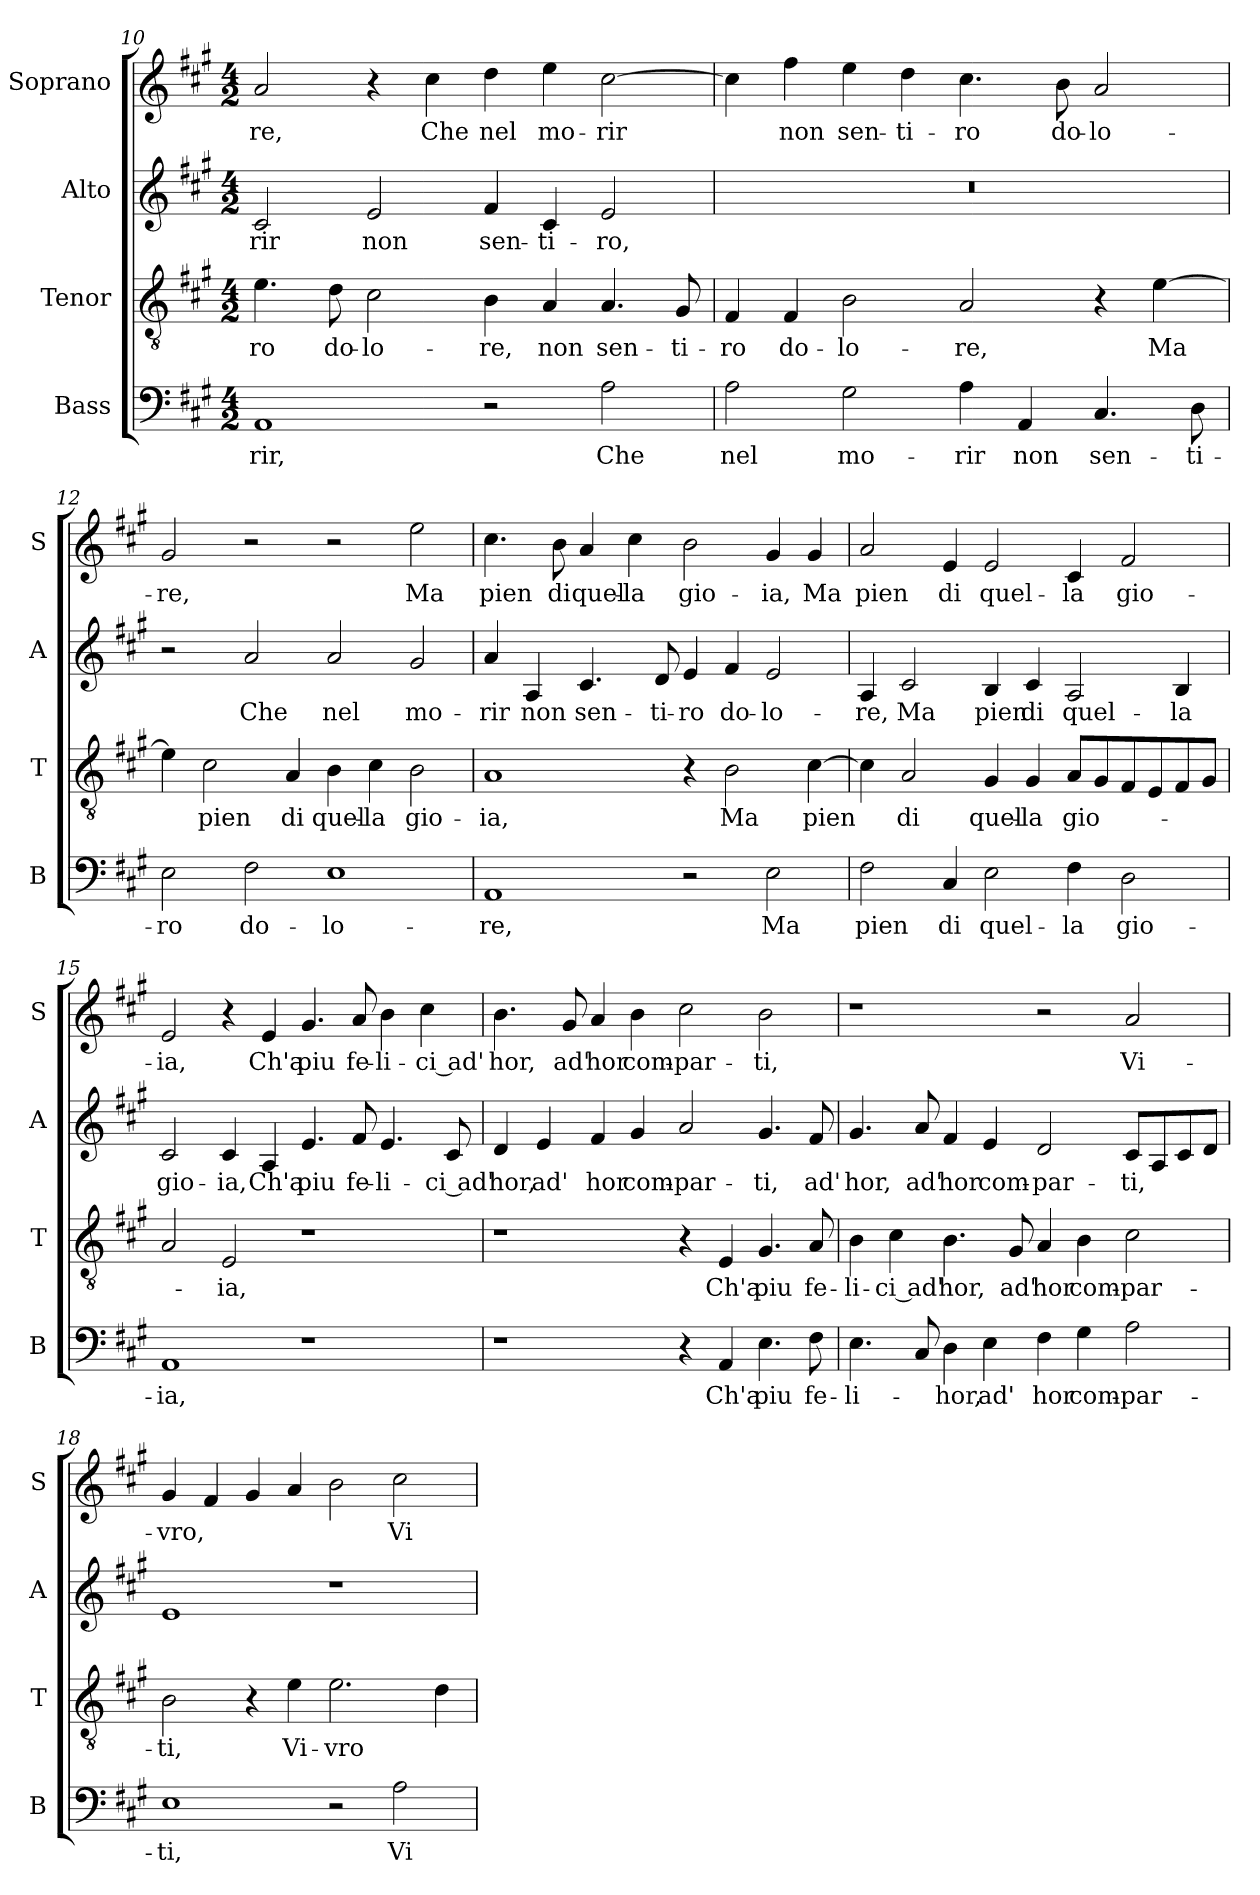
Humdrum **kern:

**kern	**text	**kern	**text	**kern	**text	**kern	**text
*part4	*part4	*part3	*part3	*part2	*part2	*part1	*part1
*staff4	*staff4	*staff3	*staff3	*staff2	*staff2	*staff1	*staff1
*I"Bass	*	*I"Tenor	*	*I"Alto	*	*I"Soprano	*
*I'B	*	*I'T	*	*I'A	*	*I'S	*
!!LO:LB:g=z
*clefF4	*	*clefGv2	*	*clefG2	*	*clefG2	*
*k[f#c#g#]	*	*k[f#c#g#]	*	*k[f#c#g#]	*	*k[f#c#g#]	*
*A:	*	*A:	*	*A:	*	*A:	*
*M4/2	*	*M4/2	*	*M4/2	*	*M4/2	*
=10	=10	=10	=10	=10	=10	=10	=10
!	!LO:LY:b	!	!LO:LY:b	!	!LO:LY:b	!	!LO:LY:b
1AA	-rir,	4.e\	-ro	2c#/	-rir	2a/	-re,
!	!	!	!LO:LY:b	!	!	!	!
.	.	8d\	do-	.	.	.	.
!	!	!	!LO:LY:b	!	!LO:LY:b	!	!
.	.	2c#\	-lo-	2e/	non	4r	.
!	!	!	!	!	!	!	!LO:LY:b
.	.	.	.	.	.	4cc#\	Che
!	!	!	!LO:LY:b	!	!LO:LY:b	!	!LO:LY:b
2r	.	4B\	-re,	4f#/	sen-	4dd\	nel
!	!	!	!LO:LY:b	!	!LO:LY:b	!	!LO:LY:b
.	.	4A/	non	4c#/	-ti-	4ee\	mo-
!	!LO:LY:b	!	!LO:LY:b	!	!LO:LY:b	!	!LO:LY:b
2A\	Che	4.A/	sen-	2e/	-ro,	[2cc#\	-rir
!	!	!	!LO:LY:b	!	!	!	!
.	.	8G#/	-ti-	.	.	.	.
=11	=11	=11	=11	=11	=11	=11	=11
!	!LO:LY:b	!	!LO:LY:b	!	!	!	!
2A\	nel	4F#/	-ro	0r	.	4cc#\]	.
!	!	!	!LO:LY:b	!	!	!	!LO:LY:b
.	.	4F#/	do-	.	.	4ff#\	non
!	!LO:LY:b	!	!LO:LY:b	!	!	!	!LO:LY:b
2G#\	mo-	2B\	-lo-	.	.	4ee\	sen-
!	!	!	!	!	!	!	!LO:LY:b
.	.	.	.	.	.	4dd\	-ti-
!	!LO:LY:b	!	!LO:LY:b	!	!	!	!LO:LY:b
4A\	-rir	2A/	-re,	.	.	4.cc#\	-ro
!	!LO:LY:b	!	!	!	!	!	!
4AA/	non	.	.	.	.	.	.
!	!	!	!	!	!	!	!LO:LY:b
.	.	.	.	.	.	8b\	do-
!	!LO:LY:b	!	!	!	!	!	!LO:LY:b
4.C#/	sen-	4r	.	.	.	2a/	-lo-
!	!	!	!LO:LY:b	!	!	!	!
.	.	[4e\	Ma	.	.	.	.
!	!LO:LY:b	!	!	!	!	!	!
8D\	-ti-	.	.	.	.	.	.
=12	=12	=12	=12	=12	=12	=12	=12
!	!LO:LY:b	!	!	!	!	!	!LO:LY:b
2E\	-ro	4e\]	.	2r	.	2g#/	-re,
!	!	!	!LO:LY:b	!	!	!	!
.	.	2c#\	pien	.	.	.	.
!	!LO:LY:b	!	!	!	!LO:LY:b	!	!
2F#\	do-	.	.	2a/	Che	2r	.
!	!	!	!LO:LY:b	!	!	!	!
.	.	4A/	di	.	.	.	.
!	!LO:LY:b	!	!LO:LY:b	!	!LO:LY:b	!	!
1E	-lo-	4B\	quel-	2a/	nel	2r	.
!	!	!	!LO:LY:b	!	!	!	!
.	.	4c#\	-la	.	.	.	.
!	!	!	!LO:LY:b	!	!LO:LY:b	!	!LO:LY:b
.	.	2B\	gio-	2g#/	mo-	2ee\	Ma
!!LO:LB:g=z
=13	=13	=13	=13	=13	=13	=13	=13
!	!LO:LY:b	!	!LO:LY:b	!	!LO:LY:b	!	!LO:LY:b
1AA	-re,	1A	-ia,	4a/	-rir	4.cc#\	pien
!	!	!	!	!	!LO:LY:b	!	!
.	.	.	.	4A/	non	.	.
!	!	!	!	!	!	!	!LO:LY:b
.	.	.	.	.	.	8b\	di
!	!	!	!	!	!LO:LY:b	!	!LO:LY:b
.	.	.	.	4.c#/	sen-	4a/	quel-
!	!	!	!	!	!	!	!LO:LY:b
.	.	.	.	.	.	4cc#\	-la
!	!	!	!	!	!LO:LY:b	!	!
.	.	.	.	8d/	-ti-	.	.
!	!	!	!	!	!LO:LY:b	!	!LO:LY:b
2r	.	4r	.	4e/	-ro	2b\	gio-
!	!	!	!LO:LY:b	!	!LO:LY:b	!	!
.	.	2B\	Ma	4f#/	do-	.	.
!	!LO:LY:b	!	!	!	!LO:LY:b	!	!LO:LY:b
2E\	Ma	.	.	2e/	-lo-	4g#/	-ia,
!	!	!	!LO:LY:b	!	!	!	!LO:LY:b
.	.	[4c#\	pien	.	.	4g#/	Ma
=14	=14	=14	=14	=14	=14	=14	=14
!	!LO:LY:b	!	!	!	!LO:LY:b	!	!LO:LY:b
2F#\	pien	4c#\]	.	4A/	-re,	2a/	pien
!	!	!	!LO:LY:b	!	!LO:LY:b	!	!
.	.	2A/	di	2c#/	Ma	.	.
!	!LO:LY:b	!	!	!	!	!	!LO:LY:b
4C#/	di	.	.	.	.	4e/	di
!	!LO:LY:b	!	!LO:LY:b	!	!LO:LY:b	!	!LO:LY:b
2E\	quel-	4G#/	quel-	4B/	pien	2e/	quel-
!	!	!	!LO:LY:b	!	!LO:LY:b	!	!
.	.	4G#/	-la	4c#/	di	.	.
!	!LO:LY:b	!	!LO:LY:b	!	!LO:LY:b	!	!LO:LY:b
4F#\	-la	8A/L	gio-	2A/	quel-	4c#/	-la
.	.	8G#/	.	.	.	.	.
!	!LO:LY:b	!	!	!	!	!	!LO:LY:b
2D\	gio-	8F#/	.	.	.	2f#/	gio-
.	.	8E/	.	.	.	.	.
!	!	!	!	!	!LO:LY:b	!	!
.	.	8F#/	.	4B/	-la	.	.
.	.	8G#/J	.	.	.	.	.
=15	=15	=15	=15	=15	=15	=15	=15
!	!LO:LY:b	!	!	!	!LO:LY:b	!	!LO:LY:b
1AA	-ia,	2A/	.	2c#/	gio-	2e/	-ia,
!	!	!	!LO:LY:b	!	!LO:LY:b	!	!
.	.	2E/	-ia,	4c#/	-ia,	4r	.
!	!	!	!	!	!LO:LY:b	!	!LO:LY:b
.	.	.	.	4A/	Ch'a	4e/	Ch'a
!	!	!	!	!	!LO:LY:b	!	!LO:LY:b
1r	.	1r	.	4.e/	piu	4.g#/	piu
!	!	!	!	!	!LO:LY:b	!	!LO:LY:b
.	.	.	.	8f#/	fe-	8a/	fe-
!	!	!	!	!	!LO:LY:b	!	!LO:LY:b
.	.	.	.	4.e/	-li-	4b\	-li-
!	!	!	!	!	!	!	!LO:LY:b
.	.	.	.	.	.	4cc#\	-ci ad'
!	!	!	!	!	!LO:LY:b	!	!
.	.	.	.	8c#/	-ci ad'	.	.
!!LO:PB:g=z
=16	=16	=16	=16	=16	=16	=16	=16
!	!	!	!	!	!LO:LY:b	!	!LO:LY:b
1r	.	1r	.	4d/	hor,	4.b\	hor,
!	!	!	!	!	!LO:LY:b	!	!
.	.	.	.	4e/	ad'	.	.
!	!	!	!	!	!	!	!LO:LY:b
.	.	.	.	.	.	8g#/	ad'
!	!	!	!	!	!LO:LY:b	!	!LO:LY:b
.	.	.	.	4f#/	hor	4a/	hor
!	!	!	!	!	!LO:LY:b	!	!LO:LY:b
.	.	.	.	4g#/	com-	4b\	com-
!	!	!	!	!	!LO:LY:b	!	!LO:LY:b
4r	.	4r	.	2a/	-par-	2cc#\	-par-
!	!LO:LY:b	!	!LO:LY:b	!	!	!	!
4AA/	Ch'a	4E/	Ch'a	.	.	.	.
!	!LO:LY:b	!	!LO:LY:b	!	!LO:LY:b	!	!LO:LY:b
4.E\	piu	4.G#/	piu	4.g#/	-ti,	2b\	-ti,
!	!LO:LY:b	!	!LO:LY:b	!	!LO:LY:b	!	!
8F#\	fe-	8A/	fe-	8f#/	ad'	.	.
=17	=17	=17	=17	=17	=17	=17	=17
!	!LO:LY:b	!	!LO:LY:b	!	!LO:LY:b	!	!
4.E\	-li-	4B\	-li-	4.g#/	hor,	1r	.
!	!	!	!LO:LY:b	!	!	!	!
.	.	4c#\	-ci ad'	.	.	.	.
!	!	!	!	!	!LO:LY:b	!	!
8C#/	.	.	.	8a/	ad'	.	.
!	!LO:LY:b	!	!LO:LY:b	!	!LO:LY:b	!	!
4D\	-hor,	4.B\	hor,	4f#/	hor	.	.
!	!LO:LY:b	!	!	!	!LO:LY:b	!	!
4E\	ad'	.	.	4e/	com-	.	.
!	!	!	!LO:LY:b	!	!	!	!
.	.	8G#/	ad'	.	.	.	.
!	!LO:LY:b	!	!LO:LY:b	!	!LO:LY:b	!	!
4F#\	hor	4A/	hor	2d/	-par-	2r	.
!	!LO:LY:b	!	!LO:LY:b	!	!	!	!
4G#\	com-	4B\	com-	.	.	.	.
!	!LO:LY:b	!	!LO:LY:b	!	!LO:LY:b	!	!LO:LY:b
2A\	-par-	2c#\	-par-	8c#/L	-ti,	2a/	Vi-
.	.	.	.	8A/	.	.	.
.	.	.	.	8c#/	.	.	.
.	.	.	.	8d/J	.	.	.
=18	=18	=18	=18	=18	=18	=18	=18
!	!LO:LY:b	!	!LO:LY:b	!	!	!	!LO:LY:b
1E	-ti,	2B\	-ti,	1e	.	4g#/	-vro,
.	.	.	.	.	.	4f#/	.
.	.	4r	.	.	.	4g#/	.
!	!	!	!LO:LY:b	!	!	!	!
.	.	4e\	Vi-	.	.	4a/	.
!	!	!	!LO:LY:b	!	!	!	!
2r	.	2.e\	-vro	1r	.	2b\	.
!	!LO:LY:b	!	!	!	!	!	!LO:LY:b
2A\	Vi-	.	.	.	.	2cc#\	Vi-
.	.	4d\	.	.	.	.	.
=	=	=	=	=	=	=	=
*-	*-	*-	*-	*-	*-	*-	*-
